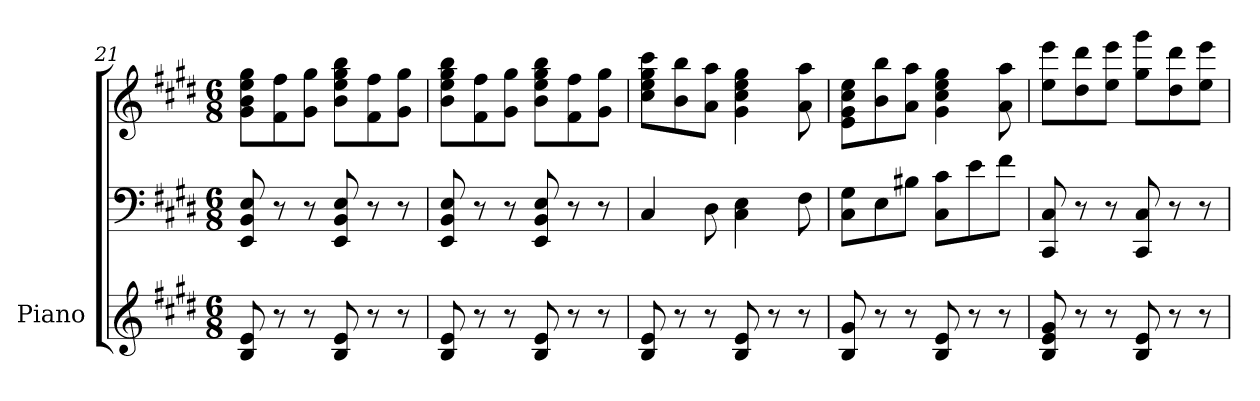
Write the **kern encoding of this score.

**kern	**kern	**kern
*part1	*part1	*part1
*staff3	*staff2	*staff1
*I"Piano	*	*
*I'Pno.	*	*
*clefG2	*clefF4	*clefG2
*k[f#c#g#d#]	*k[f#c#g#d#]	*k[f#c#g#d#]
*M6/8	*M6/8	*M6/8
=21	=21	=21
8B/ 8e/	8EE/ 8BB/ 8E/	8g#\ 8b\ 8ee\ 8gg#\L
8r	8r	8f#\ 8ff#\
8r	8r	8g#\ 8gg#\J
8B/ 8e/	8EE/ 8BB/ 8E/	8b\ 8ee\ 8gg#\ 8bb\L
8r	8r	8f#\ 8ff#\
8r	8r	8g#\ 8gg#\J
=22	=22	=22
8B/ 8e/	8EE/ 8BB/ 8E/	8b\ 8ee\ 8gg#\ 8bb\L
8r	8r	8f#\ 8ff#\
8r	8r	8g#\ 8gg#\J
8B/ 8e/	8EE/ 8BB/ 8E/	8b\ 8ee\ 8gg#\ 8bb\L
8r	8r	8f#\ 8ff#\
8r	8r	8g#\ 8gg#\J
=23	=23	=23
8B/ 8e/	4C#/	8cc#\ 8ee\ 8gg#\ 8ccc#\L
8r	.	8b\ 8bb\
8r	8D#\	8a\ 8aa\J
8B/ 8e/	4C#\ 4E\	4g#\ 4cc#\ 4ee\ 4gg#\
8r	.	.
8r	8F#\	8a\ 8aa\
!!LO:LB:g=z
=24	=24	=24
8B/ 8g#/	8C#\ 8G#\L	8e\ 8g#\ 8cc#\ 8ee\L
8r	8E\	8b\ 8bb\
8r	8B#X\J	8a\ 8aa\J
8B/ 8e/	8C#\ 8c#\L	4g#\ 4cc#\ 4ee\ 4gg#\
8r	8e\	.
8r	8f#\J	8a\ 8aa\
=25	=25	=25
8B/ 8e/ 8g#/	8CC#/ 8C#/	8ee\ 8eee\L
8r	8r	8dd#\ 8ddd#\
8r	8r	8ee\ 8eee\J
8B/ 8e/	8CC#/ 8C#/	8gg#\ 8ggg#\L
8r	8r	8dd#\ 8ddd#\
8r	8r	8ee\ 8eee\J
=	=	=
*-	*-	*-
